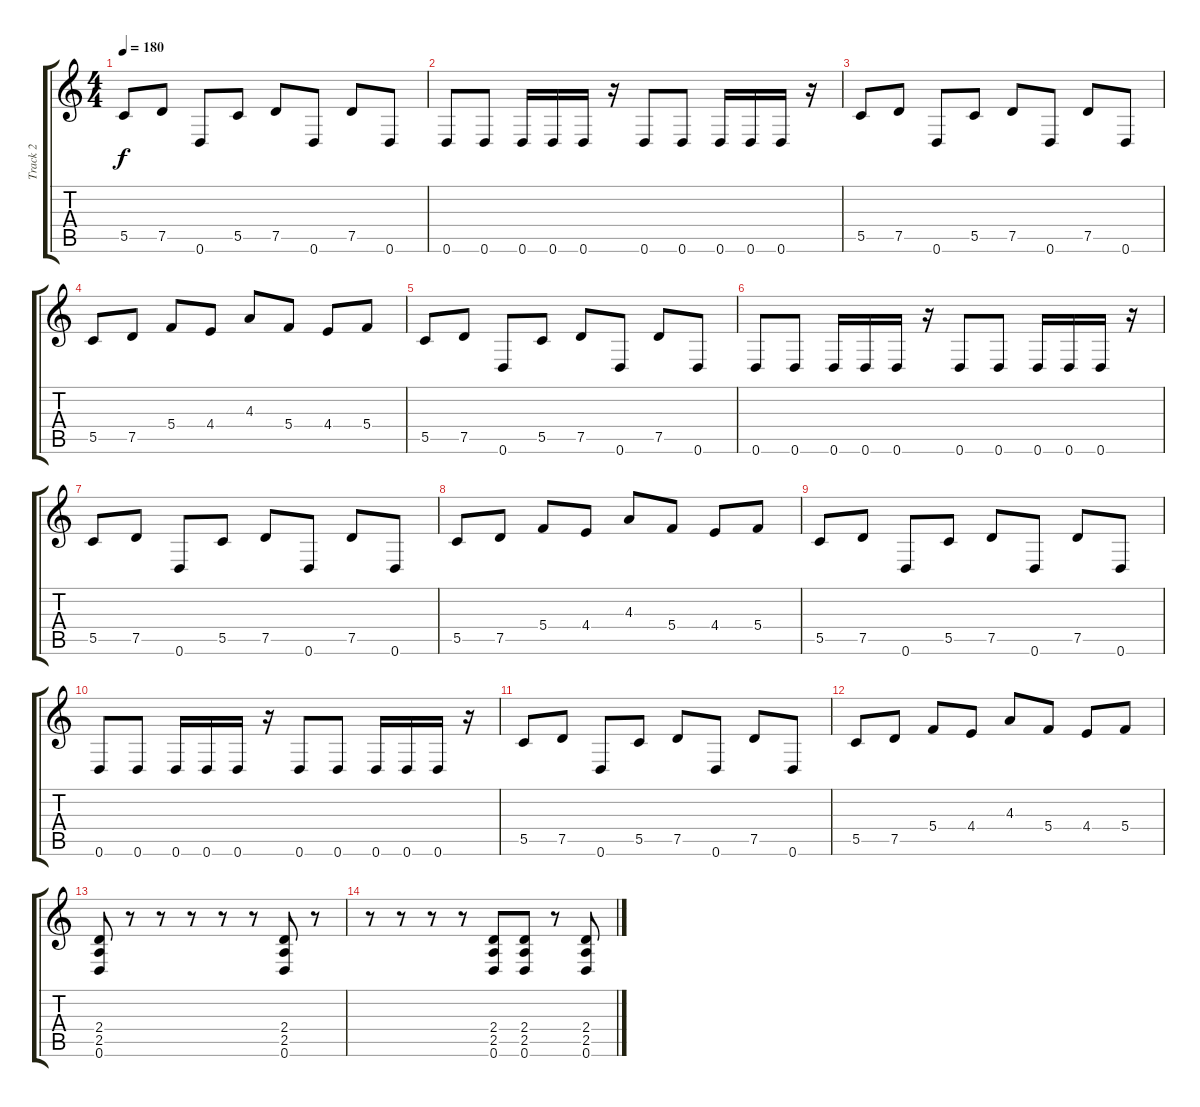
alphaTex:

\track ("Track 2" "Track 2") {instrument distortionguitar}
\staff {score tabs}
\tuning (D4 A3 F3 C3 G2 D2) {hide}
\ts (4 4)
\tempo 180
\clef g2
\ks c
5.5.8{dy f} 7.5.8 0.6.8 5.5.8 7.5.8 0.6.8 7.5.8 0.6.8 |
0.6.8 0.6.8 0.6.16 0.6.16 0.6.16 r.16 0.6.8 0.6.8 0.6.16 0.6.16 0.6.16 r.16 |
5.5.8 7.5.8 0.6.8 5.5.8 7.5.8 0.6.8 7.5.8 0.6.8 |
5.5.8 7.5.8 5.4.8 4.4.8 4.3.8 5.4.8 4.4.8 5.4.8 |
5.5.8 7.5.8 0.6.8 5.5.8 7.5.8 0.6.8 7.5.8 0.6.8 |
0.6.8 0.6.8 0.6.16 0.6.16 0.6.16 r.16 0.6.8 0.6.8 0.6.16 0.6.16 0.6.16 r.16 |
5.5.8 7.5.8 0.6.8 5.5.8 7.5.8 0.6.8 7.5.8 0.6.8 |
5.5.8 7.5.8 5.4.8 4.4.8 4.3.8 5.4.8 4.4.8 5.4.8 |
5.5.8 7.5.8 0.6.8 5.5.8 7.5.8 0.6.8 7.5.8 0.6.8 |
0.6.8 0.6.8 0.6.16 0.6.16 0.6.16 r.16 0.6.8 0.6.8 0.6.16 0.6.16 0.6.16 r.16 |
5.5.8 7.5.8 0.6.8 5.5.8 7.5.8 0.6.8 7.5.8 0.6.8 |
5.5.8 7.5.8 5.4.8 4.4.8 4.3.8 5.4.8 4.4.8 5.4.8 |
(2.4 2.5 0.6).8 r.8 r.8 r.8 r.8 r.8 (2.4 2.5 0.6).8 r.8 |
r.8 r.8 r.8 r.8 (2.4 2.5 0.6).8 (2.4 2.5 0.6).8 r.8 (2.4 2.5 0.6).8
